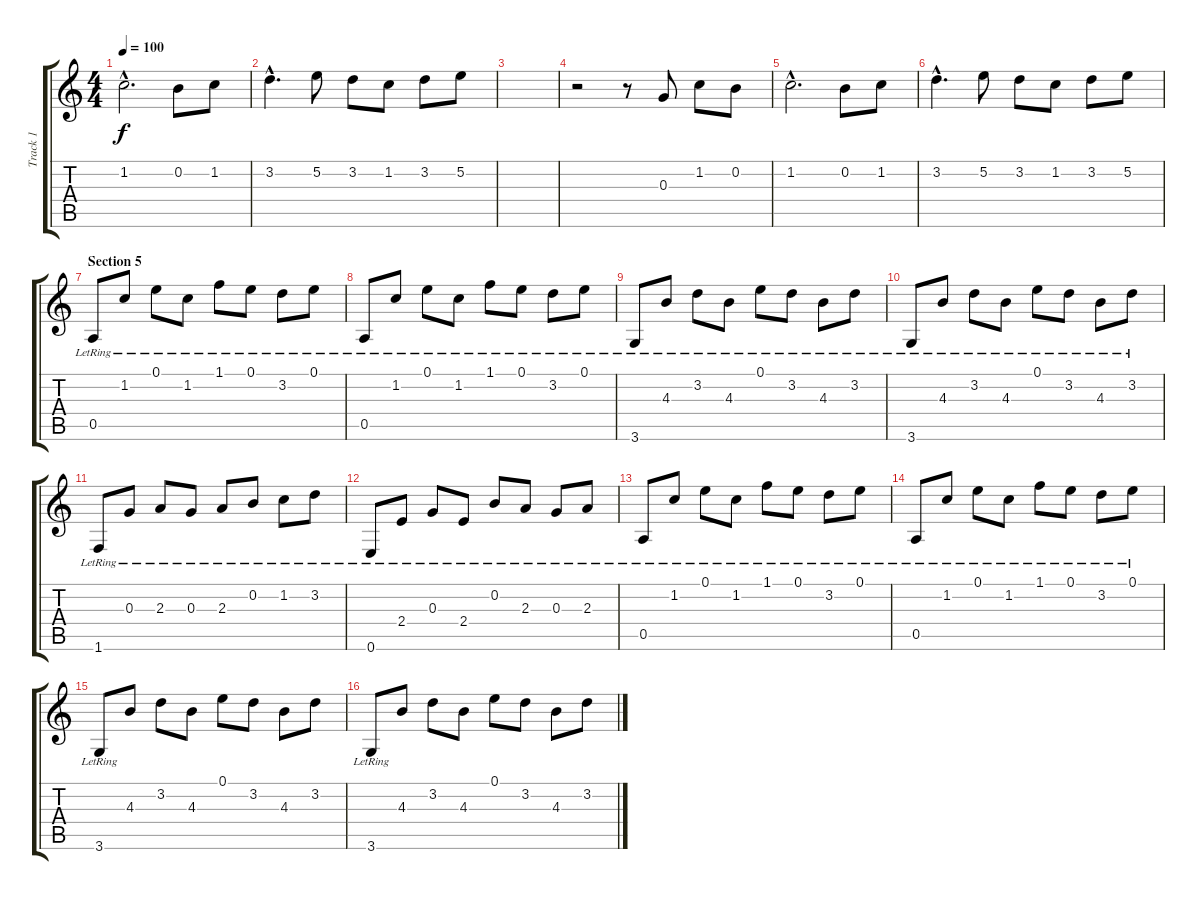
\track ("Track 1" "Track 1") {instrument acousticguitarsteel}
\staff {score tabs}
\tuning (E4 B3 G3 D3 A2 E2) {hide}
\ts (4 4)
\tempo 100
\clef g2
\ks c
1.2{hac}.2{d dy f} 0.2.8 1.2.8 |
3.2{hac}.4{d} 5.2.8 3.2.8 1.2.8 3.2.8 5.2.8 |
|
r.2 r.8 0.3.8 1.2.8 0.2.8 |
1.2{hac}.2{d} 0.2.8 1.2.8 |
3.2{hac}.4{d} 5.2.8 3.2.8 1.2.8 3.2.8 5.2.8 |
\section ("" "Section 5")
0.5{lr}.8 1.2{lr}.8 0.1{lr}.8 1.2{lr}.8 1.1{lr}.8 0.1{lr}.8 3.2{lr}.8 0.1{lr}.8 |
0.5{lr}.8 1.2{lr}.8 0.1{lr}.8 1.2{lr}.8 1.1{lr}.8 0.1{lr}.8 3.2{lr}.8 0.1{lr}.8 |
3.6{lr}.8 4.3{lr}.8 3.2{lr}.8 4.3{lr}.8 0.1{lr}.8 3.2{lr}.8 4.3{lr}.8 3.2{lr}.8 |
3.6{lr}.8 4.3{lr}.8 3.2{lr}.8 4.3{lr}.8 0.1{lr}.8 3.2{lr}.8 4.3{lr}.8 3.2{lr}.8 |
1.6{lr}.8 0.3{lr}.8 2.3{lr}.8 0.3{lr}.8 2.3{lr}.8 0.2{lr}.8 1.2{lr}.8 3.2{lr}.8 |
0.6{lr}.8 2.4{lr}.8 0.3{lr}.8 2.4{lr}.8 0.2{lr}.8 2.3{lr}.8 0.3{lr}.8 2.3{lr}.8 |
0.5{lr}.8 1.2{lr}.8 0.1{lr}.8 1.2{lr}.8 1.1{lr}.8 0.1{lr}.8 3.2{lr}.8 0.1{lr}.8 |
0.5{lr}.8 1.2{lr}.8 0.1{lr}.8 1.2{lr}.8 1.1{lr}.8 0.1{lr}.8 3.2{lr}.8 0.1{lr}.8 |
3.6{lr}.8 4.3.8 3.2.8 4.3.8 0.1.8 3.2.8 4.3.8 3.2.8 |
3.6{lr}.8 4.3.8 3.2.8 4.3.8 0.1.8 3.2.8 4.3.8 3.2.8
